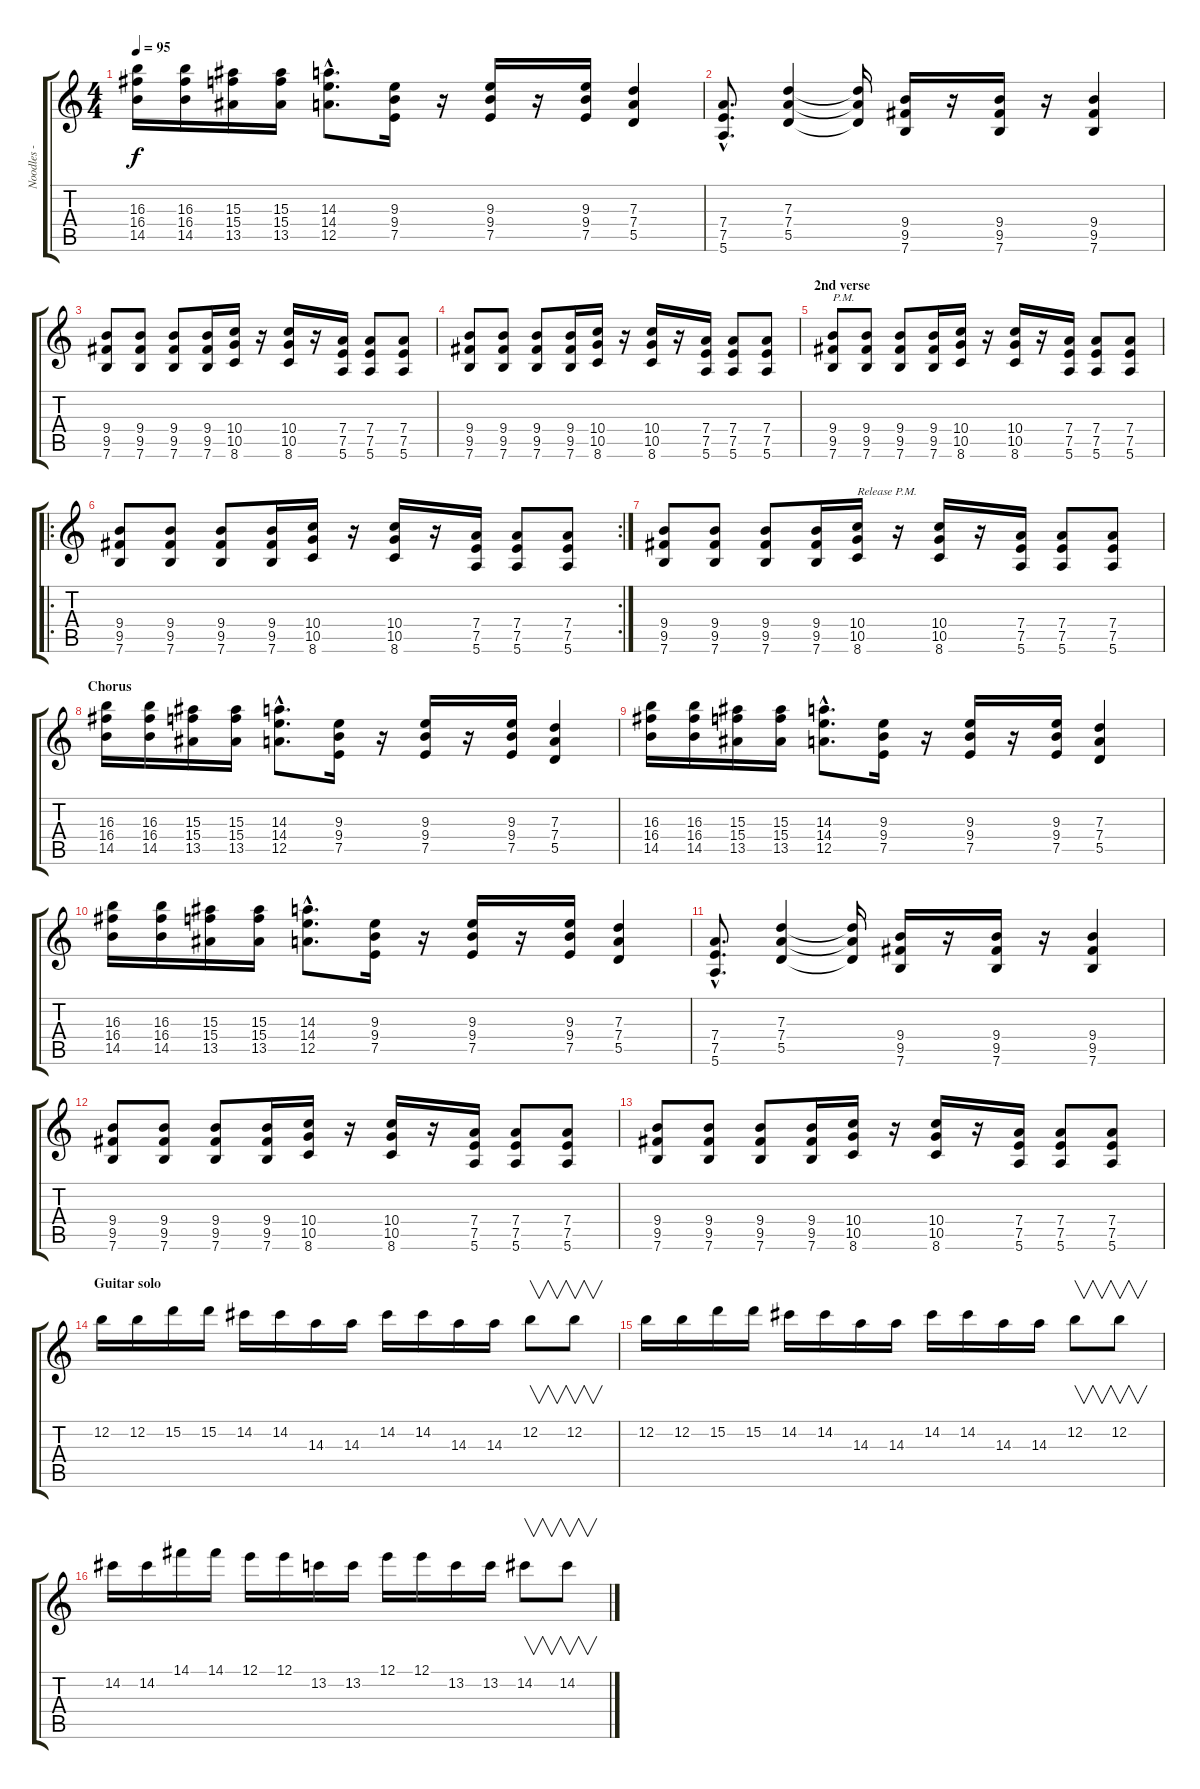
\track ("Noodles - Guitar" "Noodles - ") {instrument distortionguitar}
\staff {score tabs}
\tuning (E4 B3 G3 D3 A2 E2) {hide}
\ts (4 4)
\tempo 95
\clef g2
\ks c
(16.3 16.4 14.5).16{dy f} (16.3 16.4 14.5).16 (15.3 15.4 13.5).16 (15.3 15.4 13.5).16 (14.3{hac} 14.4{hac} 12.5{hac}).8{d} (9.3 9.4 7.5).16 r.16 (9.3 9.4 7.5).16 r.16 (9.3 9.4 7.5).16 (7.3 7.4 5.5).4 |
(7.4{hac} 7.5{hac} 5.6{hac}).8{d} (7.3 7.4 5.5).4 (7.3{t} 7.4{t} 5.5{t}).16 (9.4 9.5 7.6).16 r.16 (9.4 9.5 7.6).16 r.16 (9.4 9.5 7.6).4 |
(9.4 9.5 7.6).8 (9.4 9.5 7.6).8 (9.4 9.5 7.6).8 (9.4 9.5 7.6).16 (10.4 10.5 8.6).16 r.16 (10.4 10.5 8.6).16 r.16 (7.4 7.5 5.6).16 (7.4 7.5 5.6).8 (7.4 7.5 5.6).8 |
(9.4 9.5 7.6).8 (9.4 9.5 7.6).8 (9.4 9.5 7.6).8 (9.4 9.5 7.6).16 (10.4 10.5 8.6).16 r.16 (10.4 10.5 8.6).16 r.16 (7.4 7.5 5.6).16 (7.4 7.5 5.6).8 (7.4 7.5 5.6).8 |
\section ("" "2nd verse")
(9.4 9.5 7.6).8{txt "P.M." instrument electricguitarmuted} (9.4 9.5 7.6).8 (9.4 9.5 7.6).8 (9.4 9.5 7.6).16 (10.4 10.5 8.6).16 r.16 (10.4 10.5 8.6).16 r.16 (7.4 7.5 5.6).16 (7.4 7.5 5.6).8 (7.4 7.5 5.6).8 |
\ro
\rc 2
(9.4 9.5 7.6).8 (9.4 9.5 7.6).8 (9.4 9.5 7.6).8 (9.4 9.5 7.6).16 (10.4 10.5 8.6).16 r.16 (10.4 10.5 8.6).16 r.16 (7.4 7.5 5.6).16 (7.4 7.5 5.6).8 (7.4 7.5 5.6).8 |
(9.4 9.5 7.6).8 (9.4 9.5 7.6).8 (9.4 9.5 7.6).8 (9.4 9.5 7.6).16 (10.4 10.5 8.6).16{txt "Release P.M." instrument distortionguitar} r.16 (10.4 10.5 8.6).16 r.16 (7.4 7.5 5.6).16 (7.4 7.5 5.6).8 (7.4 7.5 5.6).8 |
\section ("" "Chorus")
(16.3 16.4 14.5).16 (16.3 16.4 14.5).16 (15.3 15.4 13.5).16 (15.3 15.4 13.5).16 (14.3{hac} 14.4{hac} 12.5{hac}).8{d} (9.3 9.4 7.5).16 r.16 (9.3 9.4 7.5).16 r.16 (9.3 9.4 7.5).16 (7.3 7.4 5.5).4 |
(16.3 16.4 14.5).16 (16.3 16.4 14.5).16 (15.3 15.4 13.5).16 (15.3 15.4 13.5).16 (14.3{hac} 14.4{hac} 12.5{hac}).8{d} (9.3 9.4 7.5).16 r.16 (9.3 9.4 7.5).16 r.16 (9.3 9.4 7.5).16 (7.3 7.4 5.5).4 |
(16.3 16.4 14.5).16 (16.3 16.4 14.5).16 (15.3 15.4 13.5).16 (15.3 15.4 13.5).16 (14.3{hac} 14.4{hac} 12.5{hac}).8{d} (9.3 9.4 7.5).16 r.16 (9.3 9.4 7.5).16 r.16 (9.3 9.4 7.5).16 (7.3 7.4 5.5).4 |
(7.4{hac} 7.5{hac} 5.6{hac}).8{d} (7.3 7.4 5.5).4 (7.3{t} 7.4{t} 5.5{t}).16 (9.4 9.5 7.6).16 r.16 (9.4 9.5 7.6).16 r.16 (9.4 9.5 7.6).4 |
(9.4 9.5 7.6).8 (9.4 9.5 7.6).8 (9.4 9.5 7.6).8 (9.4 9.5 7.6).16 (10.4 10.5 8.6).16 r.16 (10.4 10.5 8.6).16 r.16 (7.4 7.5 5.6).16 (7.4 7.5 5.6).8 (7.4 7.5 5.6).8 |
(9.4 9.5 7.6).8 (9.4 9.5 7.6).8 (9.4 9.5 7.6).8 (9.4 9.5 7.6).16 (10.4 10.5 8.6).16 r.16 (10.4 10.5 8.6).16 r.16 (7.4 7.5 5.6).16 (7.4 7.5 5.6).8 (7.4 7.5 5.6).8 |
\section ("" "Guitar solo")
12.2.16{volume 16} 12.2.16 15.2.16 15.2.16 14.2.16 14.2.16 14.3.16 14.3.16 14.2.16 14.2.16 14.3.16 14.3.16 12.2.8{v} 12.2.8{v} |
12.2.16 12.2.16 15.2.16 15.2.16 14.2.16 14.2.16 14.3.16 14.3.16 14.2.16 14.2.16 14.3.16 14.3.16 12.2.8{v} 12.2.8{v} |
14.2.16 14.2.16 14.1.16 14.1.16 12.1.16 12.1.16 13.2.16 13.2.16 12.1.16 12.1.16 13.2.16 13.2.16 14.2.8{v} 14.2.8{v}
